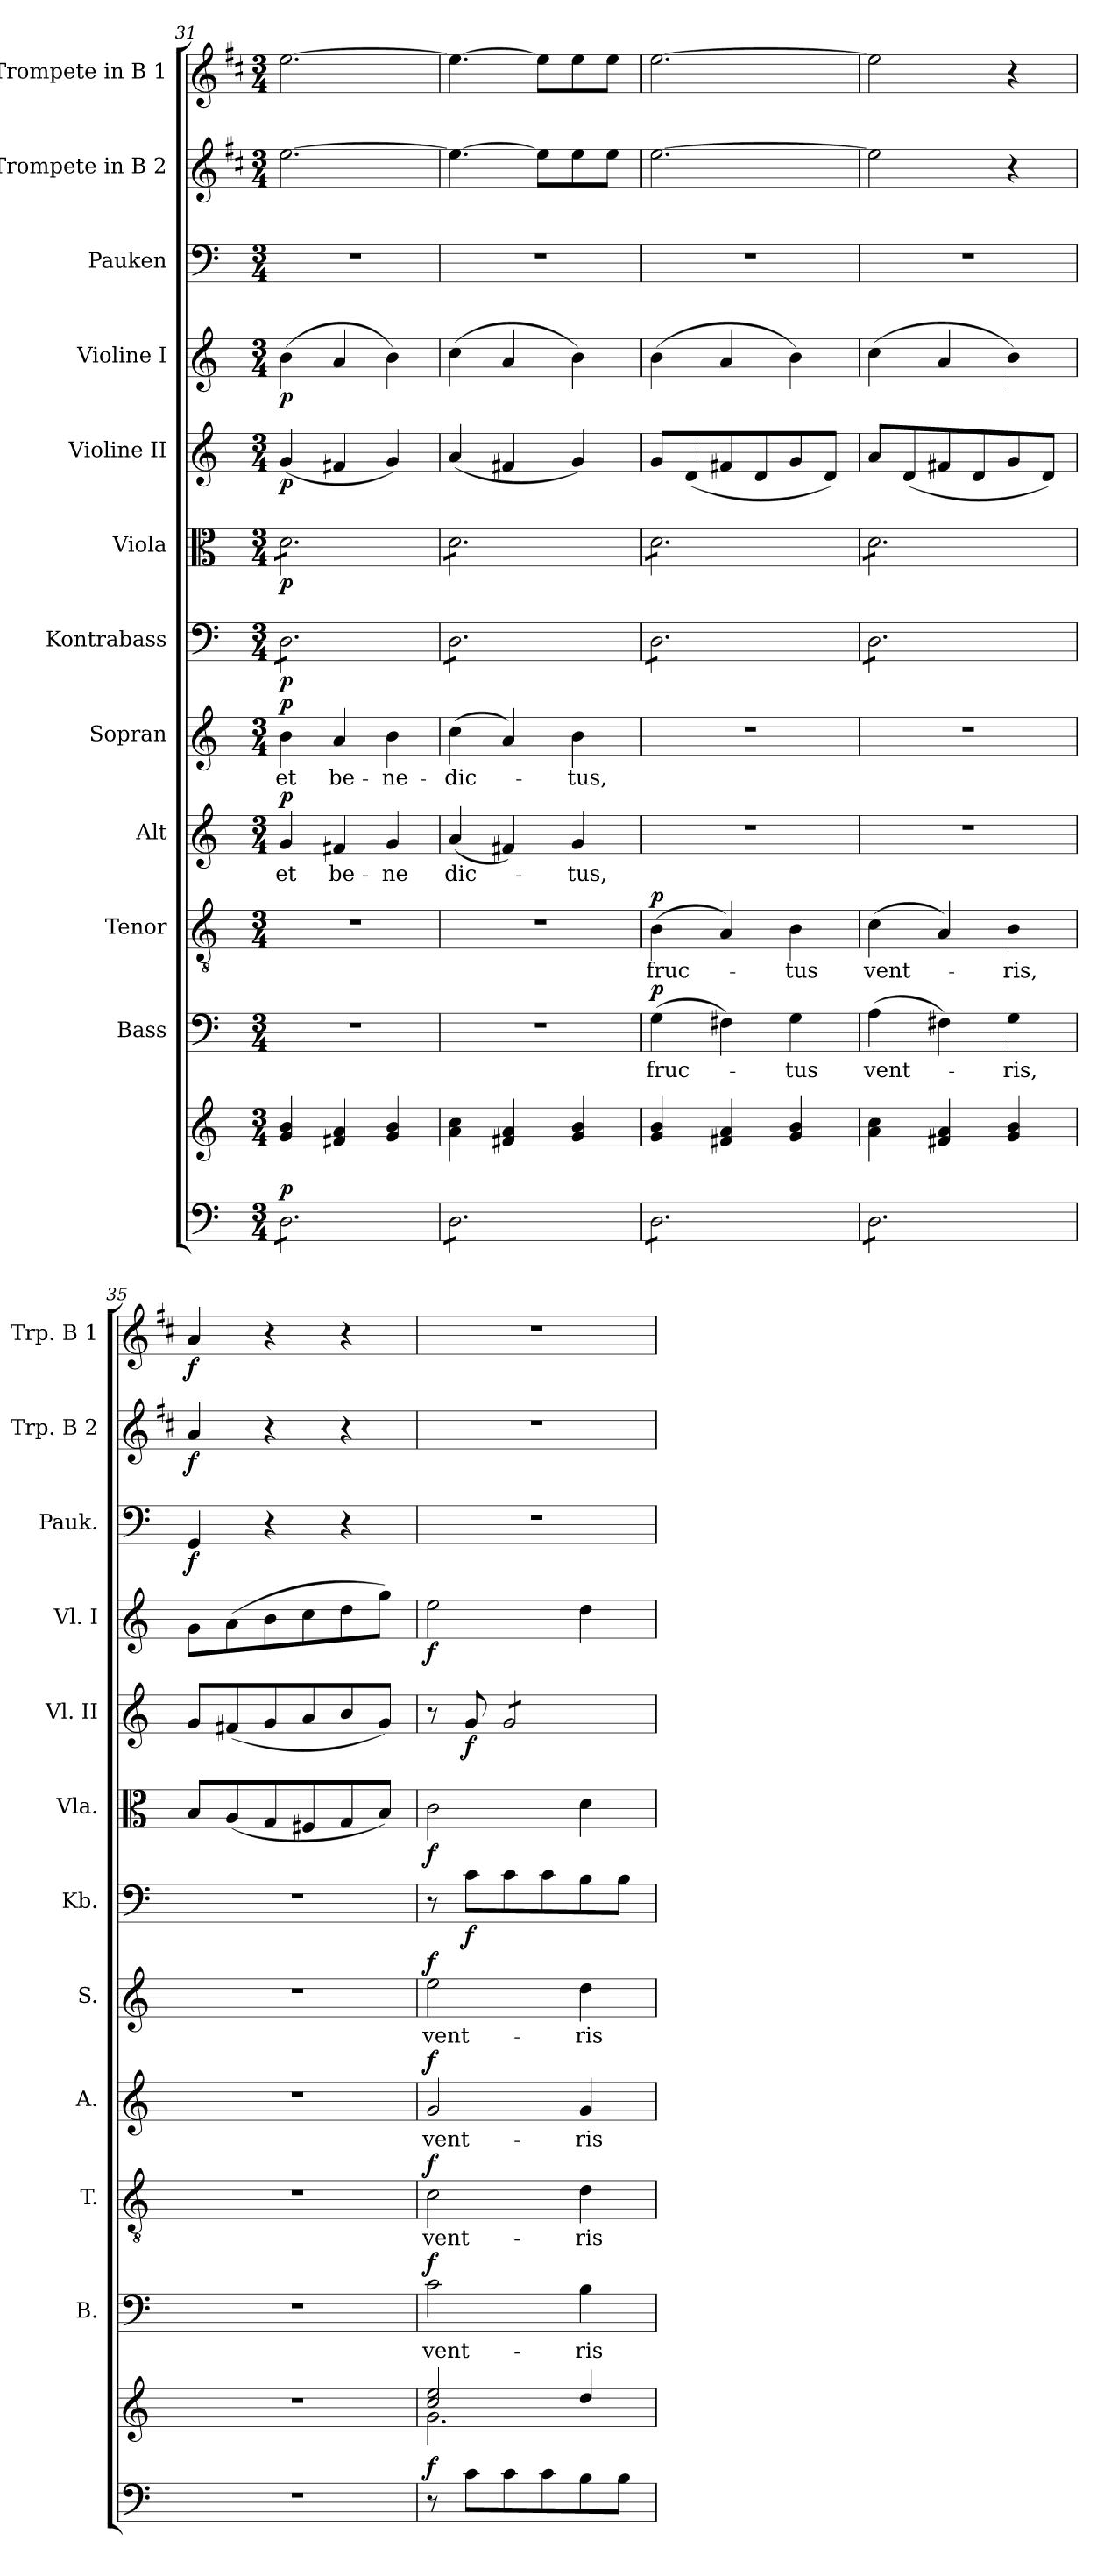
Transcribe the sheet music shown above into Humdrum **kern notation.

**kern	**kern	**dynam	**kern	**text	**dynam	**kern	**text	**dynam	**kern	**text	**dynam	**kern	**text	**dynam	**kern	**dynam	**kern	**dynam	**kern	**dynam	**kern	**dynam	**kern	**dynam	**kern	**dynam	**kern	**dynam
*part12	*part12	*part12	*part11	*part11	*part11	*part10	*part10	*part10	*part9	*part9	*part9	*part8	*part8	*part8	*part7	*part7	*part6	*part6	*part5	*part5	*part4	*part4	*part3	*part3	*part2	*part2	*part1	*part1
*staff13	*staff12	*staff12/13	*staff11	*staff11	*staff11	*staff10	*staff10	*staff10	*staff9	*staff9	*staff9	*staff8	*staff8	*staff8	*staff7	*staff7	*staff6	*staff6	*staff5	*staff5	*staff4	*staff4	*staff3	*staff3	*staff2	*staff2	*staff1	*staff1
*	*	*	*I"Bass	*	*	*I"Tenor	*	*	*I"Alt	*	*	*I"Sopran	*	*	*I"Kontrabass	*	*I"Viola	*	*I"Violine II	*	*I"Violine I	*	*I"Pauken	*	*I"Trompete in B 2	*	*I"Trompete in B 1	*
*	*	*	*I'B.	*	*	*I'T.	*	*	*I'A.	*	*	*I'S.	*	*	*I'Kb.	*	*I'Vla.	*	*I'Vl. II	*	*I'Vl. I	*	*I'Pauk.	*	*I'Trp. B 2	*	*I'Trp. B 1	*
!!LO:PB:g=z
*clefF4	*clefG2	*	*clefF4	*	*	*clefGv2	*	*	*clefG2	*	*	*clefG2	*	*	*clefF4	*	*clefC3	*	*clefG2	*	*clefG2	*	*clefF4	*	*clefG2	*	*clefG2	*
*	*	*	*	*	*	*	*	*	*	*	*	*	*	*	*ITrd7c12	*	*	*	*	*	*	*	*	*	*ITrd1c2	*	*ITrd1c2	*
*k[]	*k[]	*	*k[]	*	*	*k[]	*	*	*k[]	*	*	*k[]	*	*	*k[]	*	*k[]	*	*k[]	*	*k[]	*	*k[]	*	*k[]	*	*k[]	*
*C:	*C:	*	*C:	*	*	*C:	*	*	*C:	*	*	*C:	*	*	*C:	*	*C:	*	*C:	*	*C:	*	*C:	*	*C:	*	*C:	*
*M3/4	*M3/4	*	*M3/4	*	*	*M3/4	*	*	*M3/4	*	*	*M3/4	*	*	*M3/4	*	*M3/4	*	*M3/4	*	*M3/4	*	*M3/4	*	*M3/4	*	*M3/4	*
=31	=31	=31	=31	=31	=31	=31	=31	=31	=31	=31	=31	=31	=31	=31	=31	=31	=31	=31	=31	=31	=31	=31	=31	=31	=31	=31	=31	=31
!	!	!LO:DY:a=2	!	!	!	!	!	!	!	!LO:LY:b	!LO:DY:a	!	!LO:LY:b	!LO:DY:a	!	!LO:DY:b	!	!LO:DY:b	!	!LO:DY:b	!	!LO:DY:b	!	!	!	!	!	!
*tremolo	*	*	*	*	*	*	*	*	*	*	*	*	*	*	*	*	*	*	*	*	*	*	*	*	*	*	*	*
*	*	*	*	*	*	*	*	*	*	*	*	*	*	*	*tremolo	*	*	*	*	*	*	*	*	*	*	*	*	*
*	*	*	*	*	*	*	*	*	*	*	*	*	*	*	*	*	*tremolo	*	*	*	*	*	*	*	*	*	*	*
8D\L	4g/ 4b/	p	2.r	.	.	2.r	.	.	4g/	et	p	4b\	et	p	8DD\L	p	8d\L	p	(<4g/	p	(>4b\	p	2.r	.	[2.dd\	.	[2.dd\	.
8D\	.	.	.	.	.	.	.	.	.	.	.	.	.	.	8DD\	.	8d\	.	.	.	.	.	.	.	.	.	.	.
!	!	!	!	!	!	!	!	!	!	!LO:LY:b	!	!	!LO:LY:b	!	!	!	!	!	!	!	!	!	!	!	!	!	!	!
8D\	4f#X/ 4a/	.	.	.	.	.	.	.	4f#X/	be-	.	4a/	be-	.	8DD\	.	8d\	.	4f#X/	.	4a/	.	.	.	.	.	.	.
8D\	.	.	.	.	.	.	.	.	.	.	.	.	.	.	8DD\	.	8d\	.	.	.	.	.	.	.	.	.	.	.
!	!	!	!	!	!	!	!	!	!	!LO:LY:b	!	!	!LO:LY:b	!	!	!	!	!	!	!	!	!	!	!	!	!	!	!
8D\	4g/ 4b/	.	.	.	.	.	.	.	4g/	-ne	.	4b\	-ne-	.	8DD\	.	8d\	.	4g/)	.	4b\)	.	.	.	.	.	.	.
8D\J	.	.	.	.	.	.	.	.	.	.	.	.	.	.	8DD\J	.	8d\J	.	.	.	.	.	.	.	.	.	.	.
=32	=32	=32	=32	=32	=32	=32	=32	=32	=32	=32	=32	=32	=32	=32	=32	=32	=32	=32	=32	=32	=32	=32	=32	=32	=32	=32	=32	=32
!	!	!	!	!	!	!	!	!	!	!LO:LY:b	!	!	!LO:LY:b	!	!	!	!	!	!	!	!	!	!	!	!	!	!	!
8D\L	4a\ 4cc\	.	2.r	.	.	2.r	.	.	(<4a/	dic-	.	(>4cc\	-dic-	.	8DD\L	.	8d\L	.	(<4a/	.	(>4cc\	.	2.r	.	4.dd\_	.	4.dd\_	.
8D\	.	.	.	.	.	.	.	.	.	.	.	.	.	.	8DD\	.	8d\	.	.	.	.	.	.	.	.	.	.	.
8D\	4f#X/ 4a/	.	.	.	.	.	.	.	4f#X/)	.	.	4a/)	.	.	8DD\	.	8d\	.	4f#X/	.	4a/	.	.	.	.	.	.	.
8D\	.	.	.	.	.	.	.	.	.	.	.	.	.	.	8DD\	.	8d\	.	.	.	.	.	.	.	8dd\L]	.	8dd\L]	.
!	!	!	!	!	!	!	!	!	!	!LO:LY:b	!	!	!LO:LY:b	!	!	!	!	!	!	!	!	!	!	!	!	!	!	!
8D\	4g/ 4b/	.	.	.	.	.	.	.	4g/	-tus,	.	4b\	-tus,	.	8DD\	.	8d\	.	4g/)	.	4b\)	.	.	.	8dd\	.	8dd\	.
8D\J	.	.	.	.	.	.	.	.	.	.	.	.	.	.	8DD\J	.	8d\J	.	.	.	.	.	.	.	8dd\J	.	8dd\J	.
=33	=33	=33	=33	=33	=33	=33	=33	=33	=33	=33	=33	=33	=33	=33	=33	=33	=33	=33	=33	=33	=33	=33	=33	=33	=33	=33	=33	=33
!	!	!	!	!LO:LY:b	!LO:DY:a	!	!LO:LY:b	!LO:DY:a	!	!	!	!	!	!	!	!	!	!	!	!	!	!	!	!	!	!	!	!
8D\L	4g/ 4b/	.	(>4G\	fruc-	p	(>4B\	fruc-	p	2.r	.	.	2.r	.	.	8DD\L	.	8d\L	.	8g/L	.	(>4b\	.	2.r	.	[2.dd\	.	[2.dd\	.
8D\	.	.	.	.	.	.	.	.	.	.	.	.	.	.	8DD\	.	8d\	.	(<8d/	.	.	.	.	.	.	.	.	.
8D\	4f#X/ 4a/	.	4F#X\)	.	.	4A/)	.	.	.	.	.	.	.	.	8DD\	.	8d\	.	8f#X/	.	4a/	.	.	.	.	.	.	.
8D\	.	.	.	.	.	.	.	.	.	.	.	.	.	.	8DD\	.	8d\	.	8d/	.	.	.	.	.	.	.	.	.
!	!	!	!	!LO:LY:b	!	!	!LO:LY:b	!	!	!	!	!	!	!	!	!	!	!	!	!	!	!	!	!	!	!	!	!
8D\	4g/ 4b/	.	4G\	-tus	.	4B\	-tus	.	.	.	.	.	.	.	8DD\	.	8d\	.	8g/	.	4b\)	.	.	.	.	.	.	.
8D\J	.	.	.	.	.	.	.	.	.	.	.	.	.	.	8DD\J	.	8d\J	.	8d/J)	.	.	.	.	.	.	.	.	.
=34	=34	=34	=34	=34	=34	=34	=34	=34	=34	=34	=34	=34	=34	=34	=34	=34	=34	=34	=34	=34	=34	=34	=34	=34	=34	=34	=34	=34
!	!	!	!	!LO:LY:b	!	!	!LO:LY:b	!	!	!	!	!	!	!	!	!	!	!	!	!	!	!	!	!	!	!	!	!
8D\L	4a\ 4cc\	.	(>4A\	vent-	.	(>4c\	vent-	.	2.r	.	.	2.r	.	.	8DD\L	.	8d\L	.	8a/L	.	(>4cc\	.	2.r	.	2dd\]	.	2dd\]	.
8D\	.	.	.	.	.	.	.	.	.	.	.	.	.	.	8DD\	.	8d\	.	(<8d/	.	.	.	.	.	.	.	.	.
8D\	4f#X/ 4a/	.	4F#X\)	.	.	4A/)	.	.	.	.	.	.	.	.	8DD\	.	8d\	.	8f#X/	.	4a/	.	.	.	.	.	.	.
8D\	.	.	.	.	.	.	.	.	.	.	.	.	.	.	8DD\	.	8d\	.	8d/	.	.	.	.	.	.	.	.	.
!	!	!	!	!LO:LY:b	!	!	!LO:LY:b	!	!	!	!	!	!	!	!	!	!	!	!	!	!	!	!	!	!	!	!	!
8D\	4g/ 4b/	.	4G\	-ris,	.	4B\	-ris,	.	.	.	.	.	.	.	8DD\	.	8d\	.	8g/	.	4b\)	.	.	.	4r	.	4r	.
8D\J	.	.	.	.	.	.	.	.	.	.	.	.	.	.	8DD\J	.	8d\J	.	8d/J)	.	.	.	.	.	.	.	.	.
*	*	*	*	*	*	*	*	*	*	*	*	*	*	*	*	*	*Xtremolo	*	*	*	*	*	*	*	*	*	*	*
*	*	*	*	*	*	*	*	*	*	*	*	*	*	*	*Xtremolo	*	*	*	*	*	*	*	*	*	*	*	*	*
*Xtremolo	*	*	*	*	*	*	*	*	*	*	*	*	*	*	*	*	*	*	*	*	*	*	*	*	*	*	*	*
=35	=35	=35	=35	=35	=35	=35	=35	=35	=35	=35	=35	=35	=35	=35	=35	=35	=35	=35	=35	=35	=35	=35	=35	=35	=35	=35	=35	=35
!	!	!	!	!	!	!	!	!	!	!	!	!	!	!	!	!	!	!	!	!	!	!	!	!LO:DY:b	!	!LO:DY:b	!	!LO:DY:b
2.r	2.r	.	2.r	.	.	2.r	.	.	2.r	.	.	2.r	.	.	2.r	.	8B/L	.	8g/L	.	8g\L	.	4GG/	f	4g/	f	4g/	f
.	.	.	.	.	.	.	.	.	.	.	.	.	.	.	.	.	(<8A/	.	(<8f#X/	.	(>8a\	.	.	.	.	.	.	.
.	.	.	.	.	.	.	.	.	.	.	.	.	.	.	.	.	8G/	.	8g/	.	8b\	.	4r	.	4r	.	4r	.
.	.	.	.	.	.	.	.	.	.	.	.	.	.	.	.	.	8F#X/	.	8a/	.	8cc\	.	.	.	.	.	.	.
.	.	.	.	.	.	.	.	.	.	.	.	.	.	.	.	.	8G/	.	8b/	.	8dd\	.	4r	.	4r	.	4r	.
.	.	.	.	.	.	.	.	.	.	.	.	.	.	.	.	.	8B/J)	.	8g/J)	.	8gg\J)	.	.	.	.	.	.	.
=36	=36	=36	=36	=36	=36	=36	=36	=36	=36	=36	=36	=36	=36	=36	=36	=36	=36	=36	=36	=36	=36	=36	=36	=36	=36	=36	=36	=36
*	*^	*	*	*	*	*	*	*	*	*	*	*	*	*	*	*	*	*	*	*	*	*	*	*	*	*	*	*
!	!	!	!LO:DY:a=2	!	!LO:LY:b	!LO:DY:a	!	!LO:LY:b	!LO:DY:a	!	!LO:LY:b	!LO:DY:a	!	!LO:LY:b	!LO:DY:a	!	!	!	!LO:DY:b	!	!	!	!LO:DY:b	!	!	!	!	!	!
8r	2cc/ 2ee/	2.g\	f	2c\	vent-	f	2c\	vent-	f	2g/	vent-	f	2ee\	vent-	f	8r	.	2c\	f	8r	.	2ee\	f	2.r	.	2.r	.	2.r	.
!	!	!	!	!	!	!	!	!	!	!	!	!	!	!	!	!	!LO:DY:b	!	!	!	!LO:DY:b	!	!	!	!	!	!	!	!
8c\L	.	.	.	.	.	.	.	.	.	.	.	.	.	.	.	8C\L	f	.	.	8g/	f	.	.	.	.	.	.	.	.
*	*	*	*	*	*	*	*	*	*	*	*	*	*	*	*	*	*	*	*	*tremolo	*	*	*	*	*	*	*	*	*
8c\	.	.	.	.	.	.	.	.	.	.	.	.	.	.	.	8C\	.	.	.	8g/L	.	.	.	.	.	.	.	.	.
8c\	.	.	.	.	.	.	.	.	.	.	.	.	.	.	.	8C\	.	.	.	8g/	.	.	.	.	.	.	.	.	.
!	!	!	!	!	!LO:LY:b	!	!	!LO:LY:b	!	!	!LO:LY:b	!	!	!LO:LY:b	!	!	!	!	!	!	!	!	!	!	!	!	!	!	!
8B\	4dd/	.	.	4B\	-ris	.	4d\	-ris	.	4g/	-ris	.	4dd\	-ris	.	8BB\	.	4d\	.	8g/	.	4dd\	.	.	.	.	.	.	.
8B\J	.	.	.	.	.	.	.	.	.	.	.	.	.	.	.	8BB\J	.	.	.	8g/J	.	.	.	.	.	.	.	.	.
*	*	*	*	*	*	*	*	*	*	*	*	*	*	*	*	*	*	*	*	*Xtremolo	*	*	*	*	*	*	*	*	*
*	*v	*v	*	*	*	*	*	*	*	*	*	*	*	*	*	*	*	*	*	*	*	*	*	*	*	*	*	*	*
=	=	=	=	=	=	=	=	=	=	=	=	=	=	=	=	=	=	=	=	=	=	=	=	=	=	=	=	=
*-	*-	*-	*-	*-	*-	*-	*-	*-	*-	*-	*-	*-	*-	*-	*-	*-	*-	*-	*-	*-	*-	*-	*-	*-	*-	*-	*-	*-
